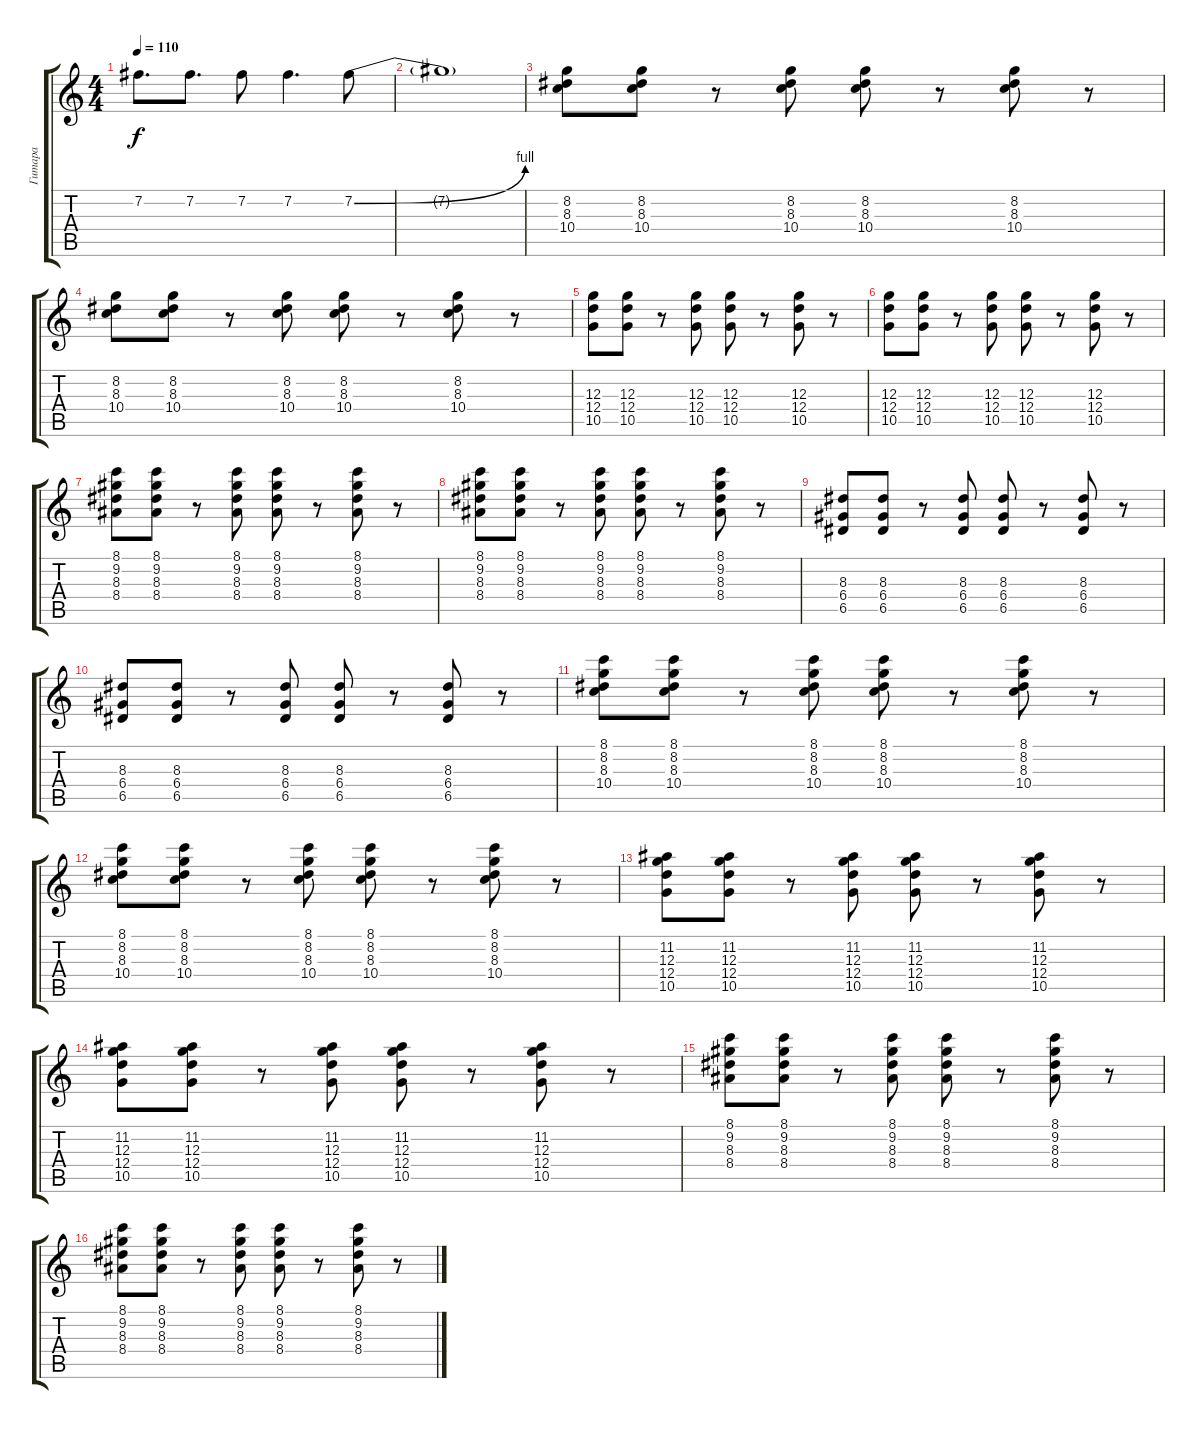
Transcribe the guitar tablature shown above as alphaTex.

\track ("Гитара" "Гитара") {instrument distortionguitar}
\staff {score tabs}
\tuning (E4 B3 G3 D3 A2 E2) {hide}
\ts (4 4)
\tempo 110
\clef g2
\ks c
7.2.8{d dy f} 7.2.8{d} 7.2.8 7.2.4{d} 7.2{be (bend 0 0 60 4)}.8 |
7.2{t}.1 |
(8.2 8.3 10.4).8{volume 12 instrument overdrivenguitar} (8.2 8.3 10.4).8 r.8 (8.2 8.3 10.4).8 (8.2 8.3 10.4).8 r.8 (8.2 8.3 10.4).8 r.8 |
(8.2 8.3 10.4).8 (8.2 8.3 10.4).8 r.8 (8.2 8.3 10.4).8 (8.2 8.3 10.4).8 r.8 (8.2 8.3 10.4).8 r.8 |
(12.3 12.4 10.5).8 (12.3 12.4 10.5).8 r.8 (12.3 12.4 10.5).8 (12.3 12.4 10.5).8 r.8 (12.3 12.4 10.5).8 r.8 |
(12.3 12.4 10.5).8 (12.3 12.4 10.5).8 r.8 (12.3 12.4 10.5).8 (12.3 12.4 10.5).8 r.8 (12.3 12.4 10.5).8 r.8 |
(8.1 9.2 8.3 8.4).8 (8.1 9.2 8.3 8.4).8 r.8 (8.1 9.2 8.3 8.4).8 (8.1 9.2 8.3 8.4).8 r.8 (8.1 9.2 8.3 8.4).8 r.8 |
(8.1 9.2 8.3 8.4).8 (8.1 9.2 8.3 8.4).8 r.8 (8.1 9.2 8.3 8.4).8 (8.1 9.2 8.3 8.4).8 r.8 (8.1 9.2 8.3 8.4).8 r.8 |
(8.3 6.4 6.5).8 (8.3 6.4 6.5).8 r.8 (8.3 6.4 6.5).8 (8.3 6.4 6.5).8 r.8 (8.3 6.4 6.5).8 r.8 |
(8.3 6.4 6.5).8 (8.3 6.4 6.5).8 r.8 (8.3 6.4 6.5).8 (8.3 6.4 6.5).8 r.8 (8.3 6.4 6.5).8 r.8 |
(8.1 8.2 8.3 10.4).8 (8.1 8.2 8.3 10.4).8 r.8 (8.1 8.2 8.3 10.4).8 (8.1 8.2 8.3 10.4).8 r.8 (8.1 8.2 8.3 10.4).8 r.8 |
(8.1 8.2 8.3 10.4).8 (8.1 8.2 8.3 10.4).8 r.8 (8.1 8.2 8.3 10.4).8 (8.1 8.2 8.3 10.4).8 r.8 (8.1 8.2 8.3 10.4).8 r.8 |
(11.2 12.3 12.4 10.5).8 (11.2 12.3 12.4 10.5).8 r.8 (11.2 12.3 12.4 10.5).8 (11.2 12.3 12.4 10.5).8 r.8 (11.2 12.3 12.4 10.5).8 r.8 |
(11.2 12.3 12.4 10.5).8 (11.2 12.3 12.4 10.5).8 r.8 (11.2 12.3 12.4 10.5).8 (11.2 12.3 12.4 10.5).8 r.8 (11.2 12.3 12.4 10.5).8 r.8 |
(8.1 9.2 8.3 8.4).8 (8.1 9.2 8.3 8.4).8 r.8 (8.1 9.2 8.3 8.4).8 (8.1 9.2 8.3 8.4).8 r.8 (8.1 9.2 8.3 8.4).8 r.8 |
(8.1 9.2 8.3 8.4).8 (8.1 9.2 8.3 8.4).8 r.8 (8.1 9.2 8.3 8.4).8 (8.1 9.2 8.3 8.4).8 r.8 (8.1 9.2 8.3 8.4).8 r.8
